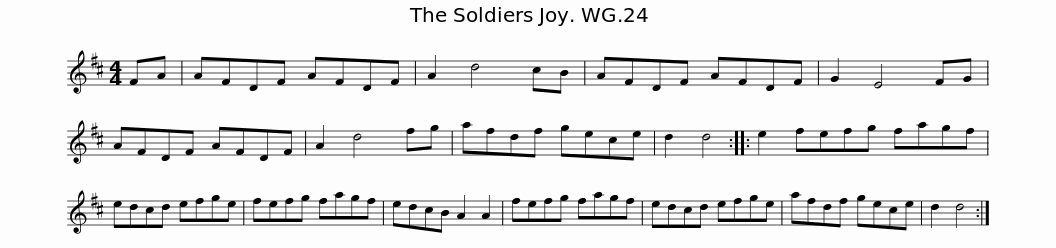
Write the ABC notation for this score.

X:1
L:1/8
M:4/4
I:linebreak $
K:D
V:1 treble
V:1
 FA | AFDF AFDF | A2 d4 cB | AFDF AFDF | G2 E4 FG | %5
 AFDF AFDF | A2 d4 fg |$ afdf gece | d2 d4 :: e2 fefg fagf | %10
 edcd efge | fefg fagf | edcB A2 A2 |$ fefg fagf | edcd efge | %15
 afdf gece | d2 d4 :| %17
